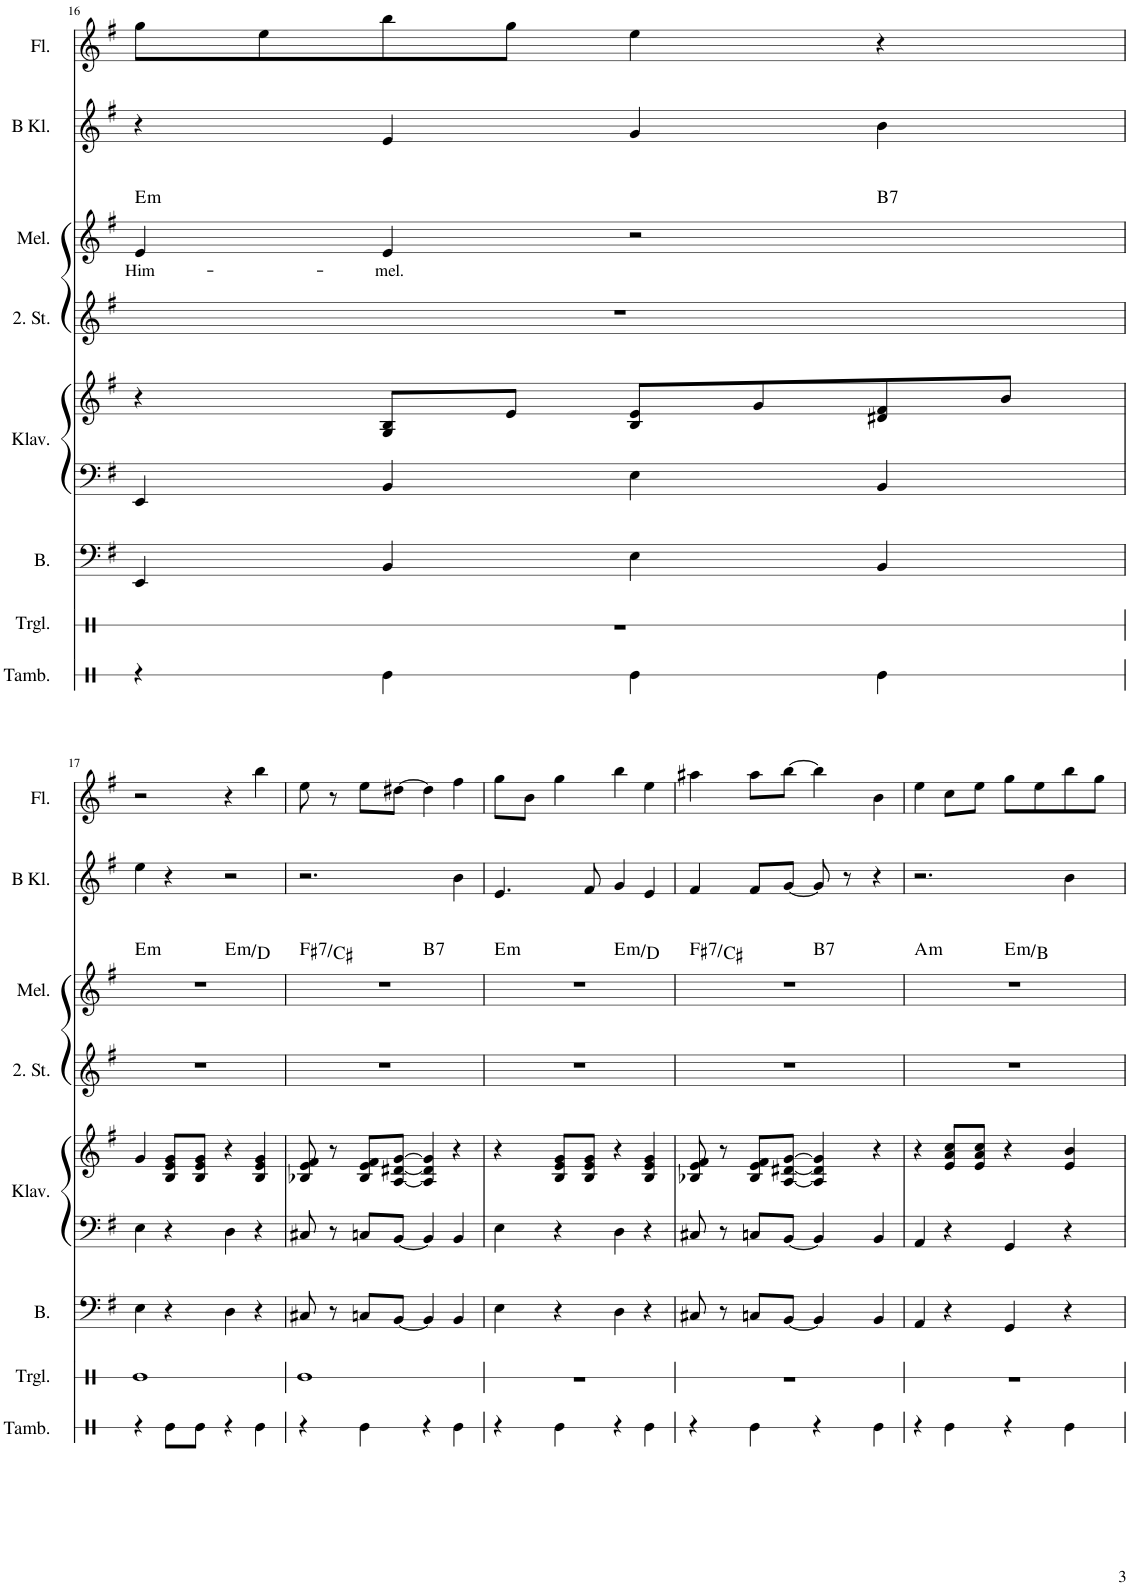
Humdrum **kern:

**kern	**kern	**kern	**kern	**kern	**kern	**kern	**text	**harte	**kern	**kern
*part8	*part7	*part6	*part5	*part5	*part4	*part3	*part3	*part3	*part2	*part1
*staff9	*staff8	*staff7	*staff6	*staff5	*staff4	*staff3	*staff3	*	*staff2	*staff1
*I"Tamburin	*I"Triangel	*I"Bass	*I"Klavier	*	*I"2. Stimme	*I"Melodie	*	*	*I"B Klarinette	*I"Flöte
*I'Tamb.	*I'Trgl.	*I'B.	*I'Klav.	*	*I'2. St.	*I'Mel.	*	*	*I'B Kl.	*I'Fl.
!!LO:PB:g=z
*clefX	*clefX	*clefF4	*clefF4	*clefG2	*clefG2	*clefG2	*	*	*clefG2	*clefG2
*	*	*	*	*	*	*	*	*	*ITrd1c2	*
*k[]	*k[]	*k[f#]	*k[f#]	*k[f#]	*k[f#]	*k[f#]	*	*	*k[f#]	*k[f#]
=16	=16	=16	=16	=16	=16	=16	=16	=16	=16	=16
!	!	!	!	!	!	!	!LO:LY:b	!LO:H:kt=m	!	!
*	*	*	*	*	*	*^	*	*	*	*
4r	1r	4EE/	4EE/	4r	1r	4e/	2.ryy	Him-	E:min	4r	8gg\L
.	.	.	.	.	.	.	.	.	.	.	8ee\
!	!	!	!	!	!	!	!	!LO:LY:b	!	!	!
4Re\	.	4BB/	4BB/	8G/ 8B/L	.	4e/	.	mel.	.	4e/	8bb\
.	.	.	.	8e/J	.	.	.	.	.	.	8gg\J
4Re\	.	4E\	4E\	8B/ 8e/L	.	2r	.	.	.	4g/	4ee\
.	.	.	.	8g/	.	.	.	.	.	.	.
!	!	!	!	!	!	!	!	!	!LO:H:kt=7	!	!
4Re\	.	4BB/	4BB/	8d#X/ 8f#/	.	.	4ryy	.	B:7	4b\	4r
.	.	.	.	8b/J	.	.	.	.	.	.	.
!!LO:LB:g=z
=17	=17	=17	=17	=17	=17	=17	=17	=17	=17	=17	=17
!	!	!	!	!	!	!	!	!	!LO:H:kt=m	!	!
4r	1Re	4E\	4E\	4g/	1r	1r	2ryy	.	E:min	4ee\	2r
8Re\L	.	4r	4r	8B/ 8e/ 8g/L	.	.	.	.	.	4r	.
8Re\J	.	.	.	8B/ 8e/ 8g/J	.	.	.	.	.	.	.
!	!	!	!	!	!	!	!	!	!LO:H:kt=m	!	!
4r	.	4D\	4D\	4r	.	.	2ryy	.	E:min/b7	2r	4r
4Re\	.	4r	4r	4B/ 4e/ 4g/	.	.	.	.	.	.	4bb\
=18	=18	=18	=18	=18	=18	=18	=18	=18	=18	=18	=18
!	!	!	!	!	!	!	!	!	!LO:H:kt=7	!	!
4r	1Re	8C#X/	8C#X/	8B-X/ 8e/ 8f#/	1r	1r	2ryy	.	F#:7/5	2.r	8ee\
.	.	8r	8r	8r	.	.	.	.	.	.	8r
4Re\	.	8Cn/L	8Cn/L	8B-/ 8e/ 8f#/L	.	.	.	.	.	.	8ee\L
.	.	[8BB/J	[8BB/J	[8A/ [8d#X/ [8g/J	.	.	.	.	.	.	[8dd#X\J
!	!	!	!	!	!	!	!	!	!LO:H:kt=7	!	!
4r	.	4BB/]	4BB/]	4A/] 4d#/] 4g/]	.	.	2ryy	.	B:7	.	4dd#\]
4Re\	.	4BB/	4BB/	4r	.	.	.	.	.	4b\	4ff#\
=19	=19	=19	=19	=19	=19	=19	=19	=19	=19	=19	=19
!	!	!	!	!	!	!	!	!	!LO:H:kt=m	!	!
4r	1r	4E\	4E\	4r	1r	1r	2ryy	.	E:min	4.e/	8gg\L
.	.	.	.	.	.	.	.	.	.	.	8b\J
4Re\	.	4r	4r	8B/ 8e/ 8g/L	.	.	.	.	.	.	4gg\
.	.	.	.	8B/ 8e/ 8g/J	.	.	.	.	.	8f#/	.
!	!	!	!	!	!	!	!	!	!LO:H:kt=m	!	!
4r	.	4D\	4D\	4r	.	.	2ryy	.	E:min/b7	4g/	4bb\
4Re\	.	4r	4r	4B/ 4e/ 4g/	.	.	.	.	.	4e/	4ee\
=20	=20	=20	=20	=20	=20	=20	=20	=20	=20	=20	=20
!	!	!	!	!	!	!	!	!	!LO:H:kt=7	!	!
4r	1r	8C#X/	8C#X/	8B-X/ 8e/ 8f#/	1r	1r	2ryy	.	F#:7/5	4f#/	4aa#X\
.	.	8r	8r	8r	.	.	.	.	.	.	.
4Re\	.	8Cn/L	8Cn/L	8B-/ 8e/ 8f#/L	.	.	.	.	.	8f#/L	8aa#\L
.	.	[8BB/J	[8BB/J	[8A/ [8d#X/ [8g/J	.	.	.	.	.	[8g/J	[8bb\J
!	!	!	!	!	!	!	!	!	!LO:H:kt=7	!	!
4r	.	4BB/]	4BB/]	4A/] 4d#/] 4g/]	.	.	2ryy	.	B:7	8g/]	4bb\]
.	.	.	.	.	.	.	.	.	.	8r	.
4Re\	.	4BB/	4BB/	4r	.	.	.	.	.	4r	4b\
=21	=21	=21	=21	=21	=21	=21	=21	=21	=21	=21	=21
!	!	!	!	!	!	!	!	!	!LO:H:kt=m	!	!
4r	1r	4AA/	4AA/	4r	1r	1r	2ryy	.	A:min	2.r	4ee\
4Re\	.	4r	4r	8e/ 8a/ 8cc/L	.	.	.	.	.	.	8cc\L
.	.	.	.	8e/ 8a/ 8cc/J	.	.	.	.	.	.	8ee\J
!	!	!	!	!	!	!	!	!	!LO:H:kt=m	!	!
4r	.	4GG/	4GG/	4r	.	.	2ryy	.	E:min/5	.	8gg\L
.	.	.	.	.	.	.	.	.	.	.	8ee\
4Re\	.	4r	4r	4e/ 4b/	.	.	.	.	.	4b\	8bb\
.	.	.	.	.	.	.	.	.	.	.	8gg\J
*	*	*	*	*	*	*v	*v	*	*	*	*
=	=	=	=	=	=	=	=	=	=	=
*-	*-	*-	*-	*-	*-	*-	*-	*-	*-	*-
